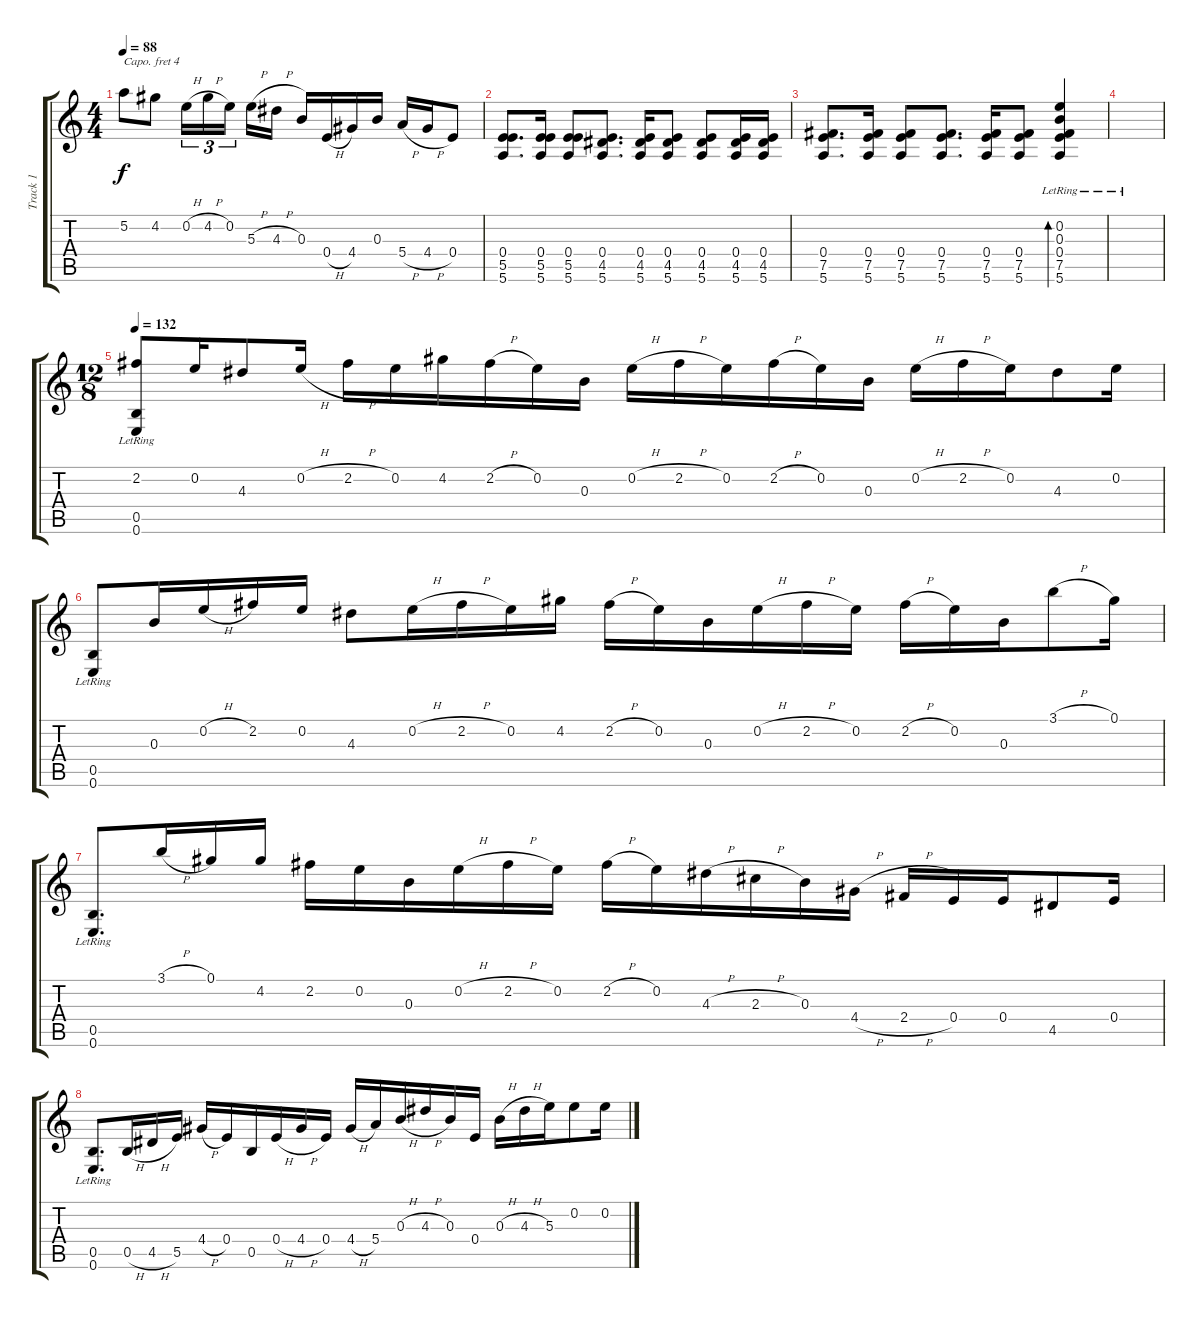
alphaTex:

\track ("Track 1" "Track 1") {instrument acousticguitarsteel}
\staff {score tabs}
\capo 4
\tuning (E4 C4 G3 C3 G2 C2) {hide}
\ts (4 4)
\tempo 88
\clef g2
\ks c
5.2.8{dy f} 4.2.8 0.2{h}.16{tu (3 2)} 4.2{h}.16{tu (3 2)} 0.2.16{tu (3 2) beam splitsecondary} 5.3{h}.16 4.3{h}.16 0.3.16 0.4{h}.16 4.4.16 0.3.16 5.4{h}.16 4.4{h}.16 0.4.8 |
(0.4 5.5 5.6).8{d} (0.4 5.5 5.6).16 (0.4 5.5 5.6).8 (0.4 4.5 5.6).8{d} (0.4 4.5 5.6).16 (0.4 4.5 5.6).8 (0.4 4.5 5.6).8 (0.4 4.5 5.6).16 (0.4 4.5 5.6).16 |
(0.4 7.5 5.6).8{d} (0.4 7.5 5.6).16 (0.4 7.5 5.6).8 (0.4 7.5 5.6).8{d} (0.4 7.5 5.6).16 (0.4 7.5 5.6).8 (0.2{lr} 0.3{lr} 0.4{lr} 7.5{lr} 5.6{lr}).4{bd 480} |
|
\ts (12 8)
\tempo 132
(2.2 0.5{lr} 0.6{lr}).8 0.2.16 4.3.8 0.2{h}.16 2.2{h}.16 0.2.16 4.2.16 2.2{h}.16 0.2.16 0.3.16 0.2{h}.16 2.2{h}.16 0.2.16 2.2{h}.16 0.2.16 0.3.16 0.2{h}.16 2.2{h}.16 0.2.16 4.3.8 0.2.16 |
(0.5{lr} 0.6{lr}).8 0.3.16 0.2{h}.16 2.2.16 0.2.16 4.3.8 0.2{h}.16 2.2{h}.16 0.2.16 4.2.16 2.2{h}.16 0.2.16 0.3.16 0.2{h}.16 2.2{h}.16 0.2.16 2.2{h}.16 0.2.16 0.3.16 3.1{h}.8 0.1.16 |
(0.5{lr} 0.6{lr}).8{d} 3.1{h}.16 0.1.16 4.2.16 2.2.16 0.2.16 0.3.16 0.2{h}.16 2.2{h}.16 0.2.16 2.2{h}.16 0.2.16 4.3{h}.16 2.3{h}.16 0.3.16 4.4{h}.16 2.4{h}.16 0.4.16 0.4.16 4.5.8 0.4.16 |
(0.5{lr} 0.6{lr}).8{d} 0.5{h}.16 4.5{h}.16 5.5.16 4.4{h}.16 0.4.16 0.5.16 0.4{h}.16 4.4{h}.16 0.4.16 4.4{h}.16 5.4.16 0.3{h}.16 4.3{h}.16 0.3.16 0.4.16 0.3{h}.16 4.3{h}.16 5.3.16 0.2.8 0.2.16
